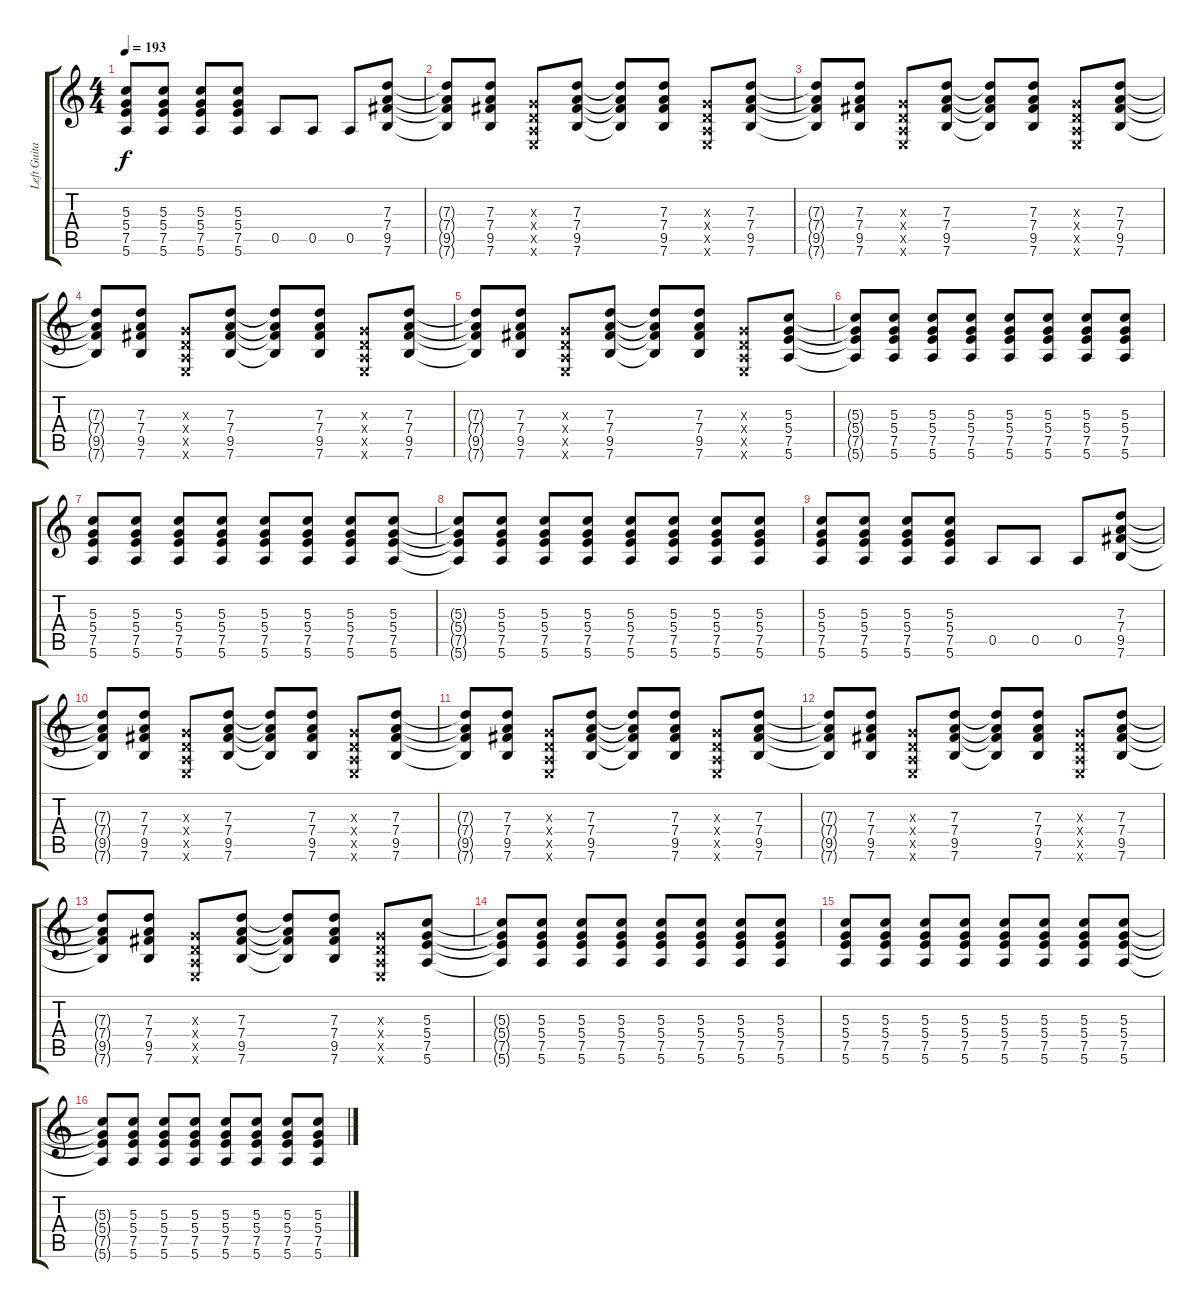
\track ("Left Guitar" "Left Guita") {instrument distortionguitar}
\staff {score tabs}
\tuning (E4 B3 G3 D3 A2 E2) {hide}
\ts (4 4)
\tempo 193
\clef g2
\ks c
(5.3 5.4 7.5 5.6).8{dy f} (5.3 5.4 7.5 5.6).8 (5.3 5.4 7.5 5.6).8 (5.3 5.4 7.5 5.6).8 0.5.8 0.5.8 0.5.8 (7.3 7.4 9.5 7.6).8 |
(7.3{t} 7.4{t} 9.5{t} 7.6{t}).8 (7.3 7.4 9.5 7.6).8 (0.3{x} 0.4{x} 0.5{x} 0.6{x}).8 (7.3 7.4 9.5 7.6).8 (7.3{t} 7.4{t} 9.5{t} 7.6{t}).8 (7.3 7.4 9.5 7.6).8 (0.3{x} 0.4{x} 0.5{x} 0.6{x}).8 (7.3 7.4 9.5 7.6).8 |
(7.3{t} 7.4{t} 9.5{t} 7.6{t}).8 (7.3 7.4 9.5 7.6).8 (0.3{x} 0.4{x} 0.5{x} 0.6{x}).8 (7.3 7.4 9.5 7.6).8 (7.3{t} 7.4{t} 9.5{t} 7.6{t}).8 (7.3 7.4 9.5 7.6).8 (0.3{x} 0.4{x} 0.5{x} 0.6{x}).8 (7.3 7.4 9.5 7.6).8 |
(7.3{t} 7.4{t} 9.5{t} 7.6{t}).8 (7.3 7.4 9.5 7.6).8 (0.3{x} 0.4{x} 0.5{x} 0.6{x}).8 (7.3 7.4 9.5 7.6).8 (7.3{t} 7.4{t} 9.5{t} 7.6{t}).8 (7.3 7.4 9.5 7.6).8 (0.3{x} 0.4{x} 0.5{x} 0.6{x}).8 (7.3 7.4 9.5 7.6).8 |
(7.3{t} 7.4{t} 9.5{t} 7.6{t}).8 (7.3 7.4 9.5 7.6).8 (0.3{x} 0.4{x} 0.5{x} 0.6{x}).8 (7.3 7.4 9.5 7.6).8 (7.3{t} 7.4{t} 9.5{t} 7.6{t}).8 (7.3 7.4 9.5 7.6).8 (0.3{x} 0.4{x} 0.5{x} 0.6{x}).8 (5.3 5.4 7.5 5.6).8 |
(5.3{t} 5.4{t} 7.5{t} 5.6{t}).8 (5.3 5.4 7.5 5.6).8 (5.3 5.4 7.5 5.6).8 (5.3 5.4 7.5 5.6).8 (5.3 5.4 7.5 5.6).8 (5.3 5.4 7.5 5.6).8 (5.3 5.4 7.5 5.6).8 (5.3 5.4 7.5 5.6).8 |
(5.3 5.4 7.5 5.6).8 (5.3 5.4 7.5 5.6).8 (5.3 5.4 7.5 5.6).8 (5.3 5.4 7.5 5.6).8 (5.3 5.4 7.5 5.6).8 (5.3 5.4 7.5 5.6).8 (5.3 5.4 7.5 5.6).8 (5.3 5.4 7.5 5.6).8 |
(5.3{t} 5.4{t} 7.5{t} 5.6{t}).8 (5.3 5.4 7.5 5.6).8 (5.3 5.4 7.5 5.6).8 (5.3 5.4 7.5 5.6).8 (5.3 5.4 7.5 5.6).8 (5.3 5.4 7.5 5.6).8 (5.3 5.4 7.5 5.6).8 (5.3 5.4 7.5 5.6).8 |
(5.3 5.4 7.5 5.6).8 (5.3 5.4 7.5 5.6).8 (5.3 5.4 7.5 5.6).8 (5.3 5.4 7.5 5.6).8 0.5.8 0.5.8 0.5.8 (7.3 7.4 9.5 7.6).8 |
(7.3{t} 7.4{t} 9.5{t} 7.6{t}).8 (7.3 7.4 9.5 7.6).8 (0.3{x} 0.4{x} 0.5{x} 0.6{x}).8 (7.3 7.4 9.5 7.6).8 (7.3{t} 7.4{t} 9.5{t} 7.6{t}).8 (7.3 7.4 9.5 7.6).8 (0.3{x} 0.4{x} 0.5{x} 0.6{x}).8 (7.3 7.4 9.5 7.6).8 |
(7.3{t} 7.4{t} 9.5{t} 7.6{t}).8 (7.3 7.4 9.5 7.6).8 (0.3{x} 0.4{x} 0.5{x} 0.6{x}).8 (7.3 7.4 9.5 7.6).8 (7.3{t} 7.4{t} 9.5{t} 7.6{t}).8 (7.3 7.4 9.5 7.6).8 (0.3{x} 0.4{x} 0.5{x} 0.6{x}).8 (7.3 7.4 9.5 7.6).8 |
(7.3{t} 7.4{t} 9.5{t} 7.6{t}).8 (7.3 7.4 9.5 7.6).8 (0.3{x} 0.4{x} 0.5{x} 0.6{x}).8 (7.3 7.4 9.5 7.6).8 (7.3{t} 7.4{t} 9.5{t} 7.6{t}).8 (7.3 7.4 9.5 7.6).8 (0.3{x} 0.4{x} 0.5{x} 0.6{x}).8 (7.3 7.4 9.5 7.6).8 |
(7.3{t} 7.4{t} 9.5{t} 7.6{t}).8 (7.3 7.4 9.5 7.6).8 (0.3{x} 0.4{x} 0.5{x} 0.6{x}).8 (7.3 7.4 9.5 7.6).8 (7.3{t} 7.4{t} 9.5{t} 7.6{t}).8 (7.3 7.4 9.5 7.6).8 (0.3{x} 0.4{x} 0.5{x} 0.6{x}).8 (5.3 5.4 7.5 5.6).8 |
(5.3{t} 5.4{t} 7.5{t} 5.6{t}).8 (5.3 5.4 7.5 5.6).8 (5.3 5.4 7.5 5.6).8 (5.3 5.4 7.5 5.6).8 (5.3 5.4 7.5 5.6).8 (5.3 5.4 7.5 5.6).8 (5.3 5.4 7.5 5.6).8 (5.3 5.4 7.5 5.6).8 |
(5.3 5.4 7.5 5.6).8 (5.3 5.4 7.5 5.6).8 (5.3 5.4 7.5 5.6).8 (5.3 5.4 7.5 5.6).8 (5.3 5.4 7.5 5.6).8 (5.3 5.4 7.5 5.6).8 (5.3 5.4 7.5 5.6).8 (5.3 5.4 7.5 5.6).8 |
(5.3{t} 5.4{t} 7.5{t} 5.6{t}).8 (5.3 5.4 7.5 5.6).8 (5.3 5.4 7.5 5.6).8 (5.3 5.4 7.5 5.6).8 (5.3 5.4 7.5 5.6).8 (5.3 5.4 7.5 5.6).8 (5.3 5.4 7.5 5.6).8 (5.3 5.4 7.5 5.6).8
